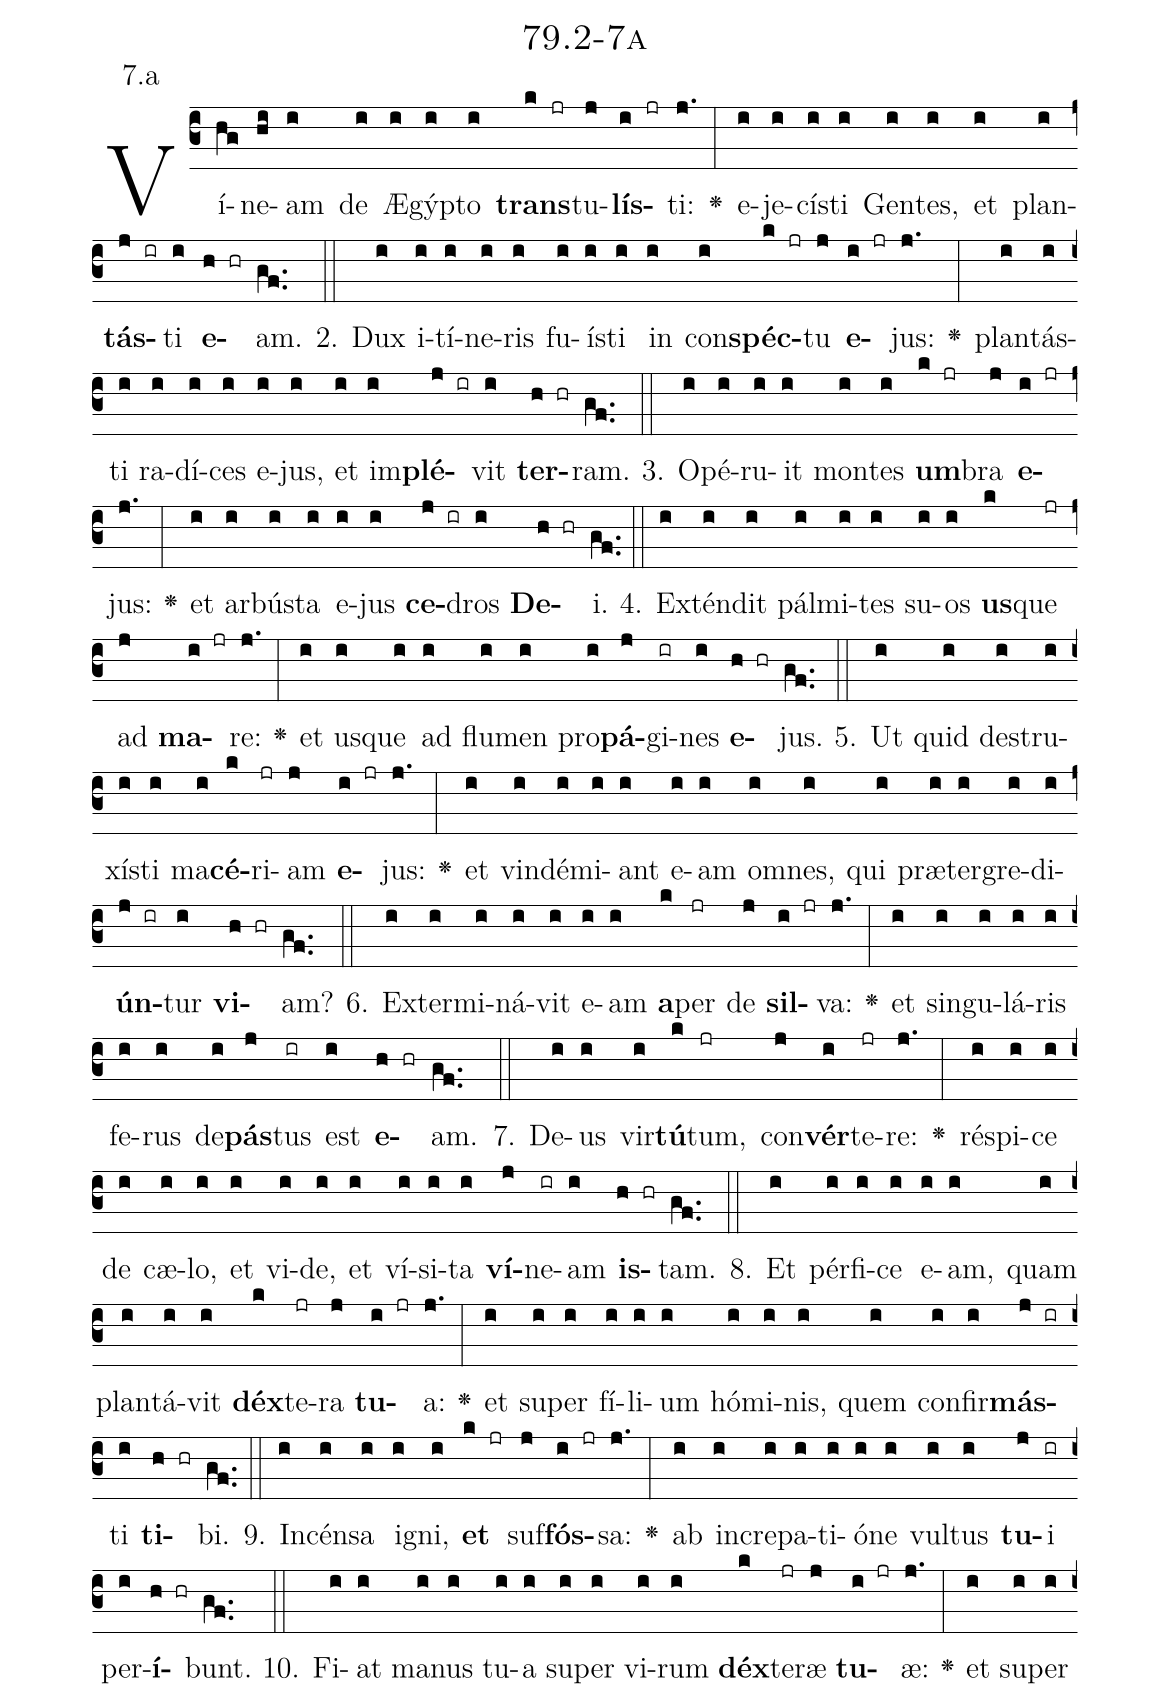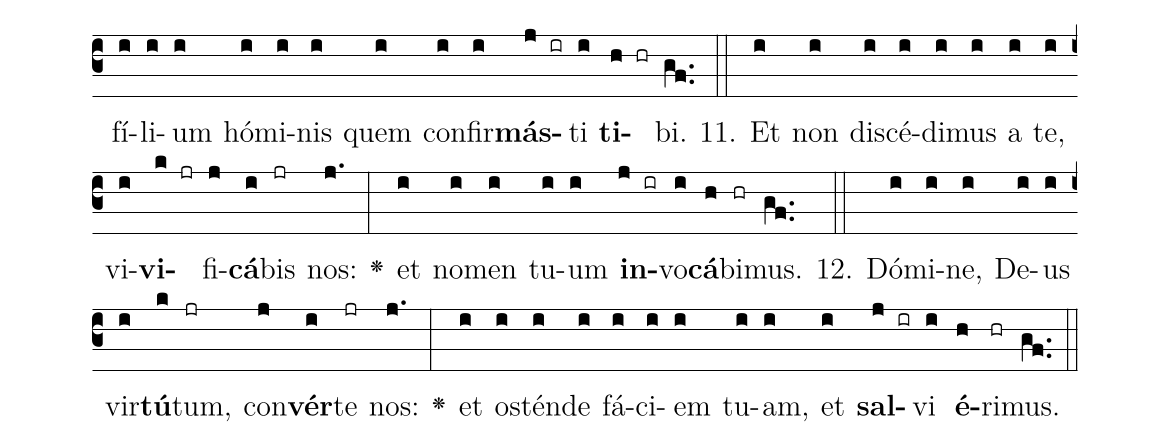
name: 79.2-7a;
annotation: 7.a;
%%
(c3)Ví(hg)ne(hi)am(i) de(i) Æ(i)gýp(i)to(i) <b>trans</b>(k jr)tu(j)<b>lís</b>(i jr)ti:(j.) <v>\greheightstar</v>(:) e(i)je(i)cís(i)ti(i) Gen(i)tes,(i) et(i) plan(i)<b>tás</b>(j ir)ti(i) <b>e</b>(h hr)am.(gf..) (::)
2. Dux(i) i(i)tí(i)ne(i)ris(i) fu(i)ís(i)ti(i) in(i) con(i)<b>spéc</b>(k jr)tu(j) <b>e</b>(i jr)jus:(j.) <v>\greheightstar</v>(:) plan(i)tás(i)ti(i) ra(i)dí(i)ces(i) e(i)jus,(i) et(i) im(i)<b>plé</b>(j ir)vit(i) <b>ter</b>(h hr)ram.(gf..) (::)
3. O(i)pé(i)ru(i)it(i) mon(i)tes(i) <b>um</b>(k jr)bra(j) <b>e</b>(i jr)jus:(j.) <v>\greheightstar</v>(:) et(i) ar(i)bús(i)ta(i) e(i)jus(i) <b>ce</b>(j ir)dros(i) <b>De</b>(h hr)i.(gf..) (::)
4. Ex(i)tén(i)dit(i) pál(i)mi(i)tes(i) su(i)os(i) <b>us</b>(k)que(jr) ad(j) <b>ma</b>(i jr)re:(j.) <v>\greheightstar</v>(:) et(i) us(i)que(i) ad(i) flu(i)men(i) pro(i)<b>pá</b>(j)gi(ir)nes(i) <b>e</b>(h hr)jus.(gf..) (::)
5. Ut(i) quid(i) de(i)stru(i)xís(i)ti(i) ma(i)<b>cé</b>(k)ri(jr)am(j) <b>e</b>(i jr)jus:(j.) <v>\greheightstar</v>(:) et(i) vin(i)dé(i)mi(i)ant(i) e(i)am(i) om(i)nes,(i) qui(i) præ(i)ter(i)gre(i)di(i)<b>ún</b>(j ir)tur(i) <b>vi</b>(h hr)am?(gf..) (::)
6. Ex(i)ter(i)mi(i)ná(i)vit(i) e(i)am(i) <b>a</b>(k)per(jr) de(j) <b>sil</b>(i jr)va:(j.) <v>\greheightstar</v>(:) et(i) sin(i)gu(i)lá(i)ris(i) fe(i)rus(i) de(i)<b>pás</b>(j)tus(ir) est(i) <b>e</b>(h hr)am.(gf..) (::)
7. De(i)us(i) vir(i)<b>tú</b>(k)tum,(jr) con(j)<b>vér</b>(i)te(jr)re:(j.) <v>\greheightstar</v>(:) ré(i)spi(i)ce(i) de(i) cæ(i)lo,(i) et(i) vi(i)de,(i) et(i) ví(i)si(i)ta(i) <b>ví</b>(j)ne(ir)am(i) <b>is</b>(h hr)tam.(gf..) (::)
8. Et(i) pér(i)fi(i)ce(i) e(i)am,(i) quam(i) plan(i)tá(i)vit(i) <b>déx</b>(k)te(jr)ra(j) <b>tu</b>(i jr)a:(j.) <v>\greheightstar</v>(:) et(i) su(i)per(i) fí(i)li(i)um(i) hó(i)mi(i)nis,(i) quem(i) con(i)fir(i)<b>más</b>(j ir)ti(i) <b>ti</b>(h hr)bi.(gf..) (::)
9. In(i)cén(i)sa(i) i(i)gni,(i) <b>et</b>(k jr) suf(j)<b>fós</b>(i jr)sa:(j.) <v>\greheightstar</v>(:) ab(i) in(i)cre(i)pa(i)ti(i)ó(i)ne(i) vul(i)tus(i) <b>tu</b>(j)i(ir) per(i)<b>í</b>(h hr)bunt.(gf..) (::)
10. Fi(i)at(i) ma(i)nus(i) tu(i)a(i) su(i)per(i) vi(i)rum(i) <b>déx</b>(k)te(jr)ræ(j) <b>tu</b>(i jr)æ:(j.) <v>\greheightstar</v>(:) et(i) su(i)per(i) fí(i)li(i)um(i) hó(i)mi(i)nis(i) quem(i) con(i)fir(i)<b>más</b>(j ir)ti(i) <b>ti</b>(h hr)bi.(gf..) (::)
11. Et(i) non(i) di(i)scé(i)di(i)mus(i) a(i) te,(i) vi(i)<b>vi</b>(k jr)fi(j)<b>cá</b>(i)bis(jr) nos:(j.) <v>\greheightstar</v>(:) et(i) no(i)men(i) tu(i)um(i) <b>in</b>(j ir)vo(i)<b>cá</b>(h)bi(hr)mus.(gf..) (::)
12. Dó(i)mi(i)ne,(i) De(i)us(i) vir(i)<b>tú</b>(k)tum,(jr) con(j)<b>vér</b>(i)te(jr) nos:(j.) <v>\greheightstar</v>(:) et(i) os(i)tén(i)de(i) fá(i)ci(i)em(i) tu(i)am,(i) et(i) <b>sal</b>(j ir)vi(i) <b>é</b>(h)ri(hr)mus.(gf..) (::)
